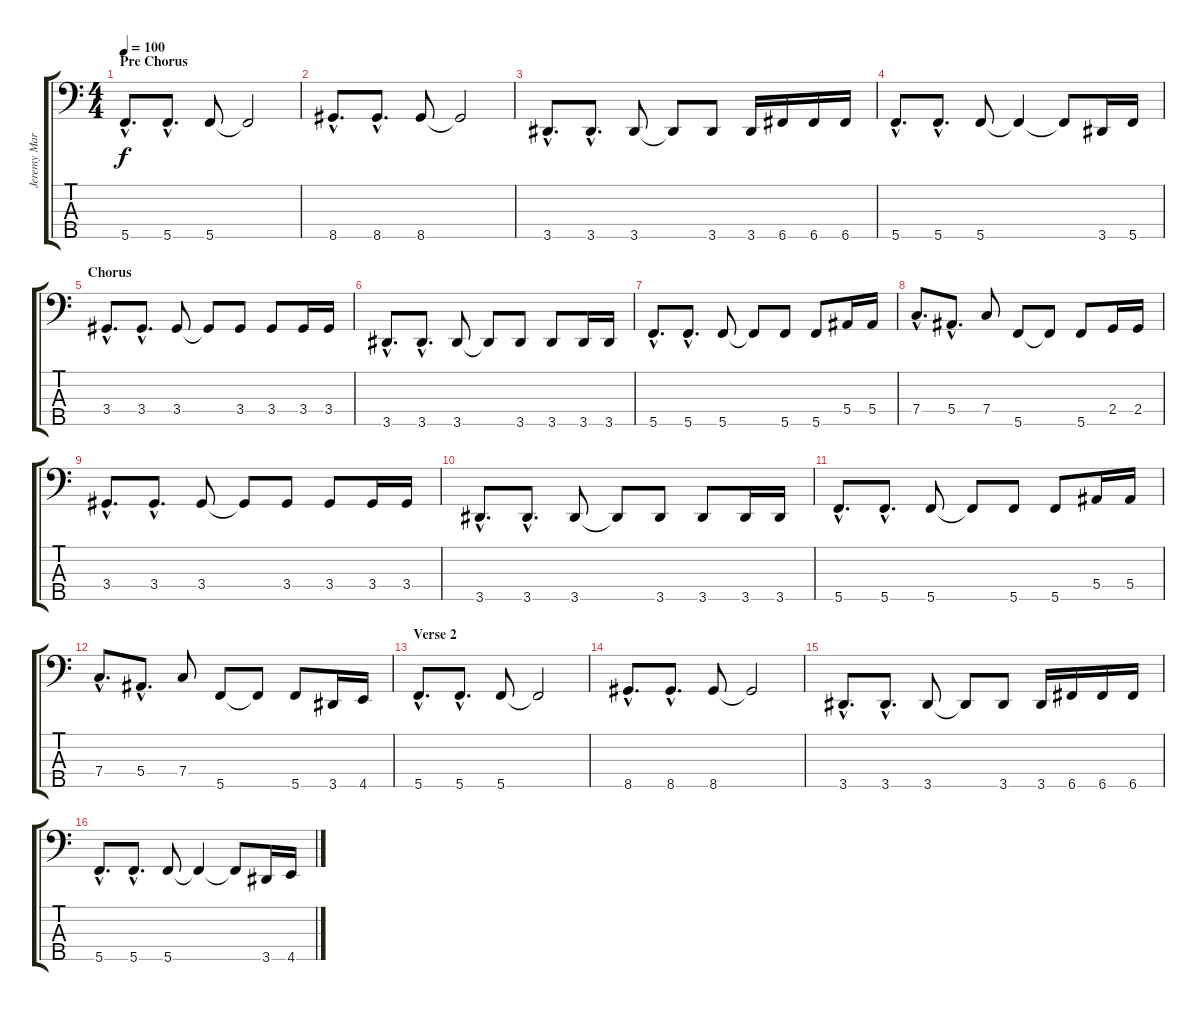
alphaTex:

\track ("Jeremy Marshall (Bass)" "Jeremy Mar") {instrument electricbasspick}
\staff {score tabs}
\tuning (Ab2 Eb2 Bb1 F1 C1) {hide}
\ts (4 4)
\section ("" "Pre Chorus")
\tempo 100
\clef f4
\ks c
5.5{hac}.8{d dy f} 5.5{hac}.8{d} 5.5.8 5.5{t}.2 |
8.5{hac}.8{d} 8.5{hac}.8{d} 8.5.8 8.5{t}.2 |
3.5{hac}.8{d} 3.5{hac}.8{d} 3.5.8 3.5{t}.8 3.5.8 3.5.16 6.5.16 6.5.16 6.5.16 |
5.5{hac}.8{d} 5.5{hac}.8{d} 5.5.8 5.5{t}.4 5.5{t}.8 3.5.16 5.5.16 |
\section ("" "Chorus")
3.4{hac}.8{d} 3.4{hac}.8{d} 3.4.8 3.4{t}.8 3.4.8 3.4.8 3.4.16 3.4.16 |
3.5{hac}.8{d} 3.5{hac}.8{d} 3.5.8 3.5{t}.8 3.5.8 3.5.8 3.5.16 3.5.16 |
5.5{hac}.8{d} 5.5{hac}.8{d} 5.5.8 5.5{t}.8 5.5.8 5.5.8 5.4.16 5.4.16 |
7.4{hac}.8{d} 5.4{hac}.8{d} 7.4.8 5.5.8 5.5{t}.8 5.5.8 2.4.16 2.4.16 |
3.4{hac}.8{d} 3.4{hac}.8{d} 3.4.8 3.4{t}.8 3.4.8 3.4.8 3.4.16 3.4.16 |
3.5{hac}.8{d} 3.5{hac}.8{d} 3.5.8 3.5{t}.8 3.5.8 3.5.8 3.5.16 3.5.16 |
5.5{hac}.8{d} 5.5{hac}.8{d} 5.5.8 5.5{t}.8 5.5.8 5.5.8 5.4.16 5.4.16 |
7.4{hac}.8{d} 5.4{hac}.8{d} 7.4.8 5.5.8 5.5{t}.8 5.5.8 3.5.16 4.5.16 |
\section ("" "Verse 2")
5.5{hac}.8{d} 5.5{hac}.8{d} 5.5.8 5.5{t}.2 |
8.5{hac}.8{d} 8.5{hac}.8{d} 8.5.8 8.5{t}.2 |
3.5{hac}.8{d} 3.5{hac}.8{d} 3.5.8 3.5{t}.8 3.5.8 3.5.16 6.5.16 6.5.16 6.5.16 |
5.5{hac}.8{d} 5.5{hac}.8{d} 5.5.8 5.5{t}.4 5.5{t}.8 3.5.16 4.5.16
